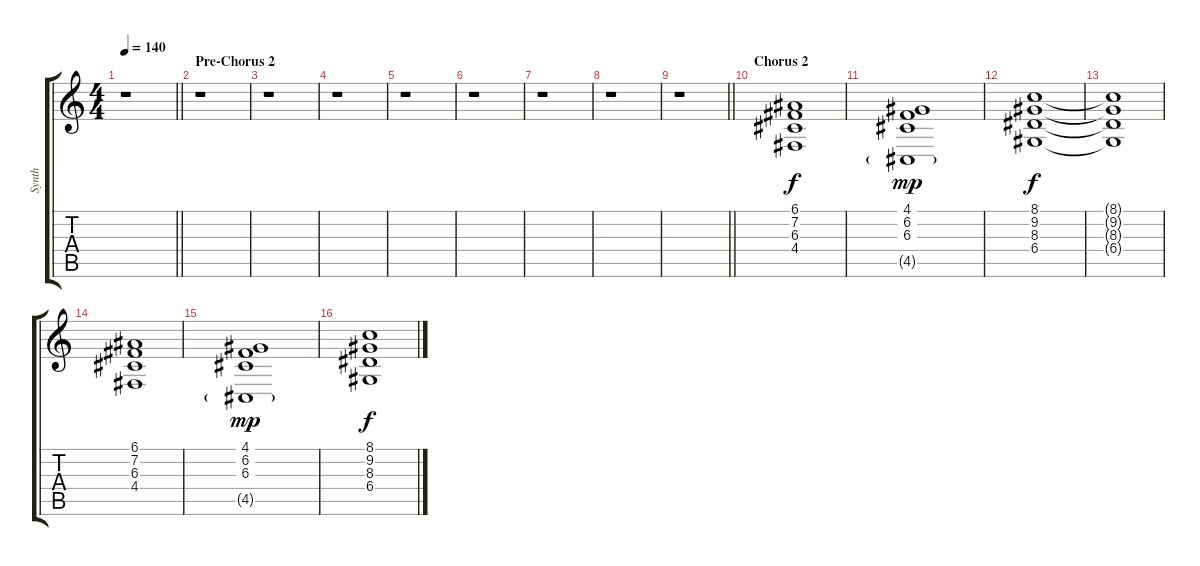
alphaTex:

\track ("Synth" "Synth") {instrument synthstrings1}
\staff {score tabs}
\tuning (E4 B3 G3 D3 A2 E2) {hide}
\ts (4 4)
\tempo 140
\clef g2
\barLineRight lightlight
\ks c
r.1{dy f} |
\section ("" "Pre-Chorus 2")
r.1 |
r.1 |
r.1 |
r.1 |
r.1 |
r.1 |
r.1 |
\barLineRight lightlight
r.1 |
\section ("" "Chorus 2")
(6.1 7.2 6.3 4.4).1 |
(4.1 6.2 6.3 4.5{g}).1{dy mp} |
(8.1 9.2 8.3 6.4).1{dy f} |
(8.1{t} 9.2{t} 8.3{t} 6.4{t}).1 |
(6.1 7.2 6.3 4.4).1 |
(4.1 6.2 6.3 4.5{g}).1{dy mp} |
(8.1 9.2 8.3 6.4).1{dy f}
